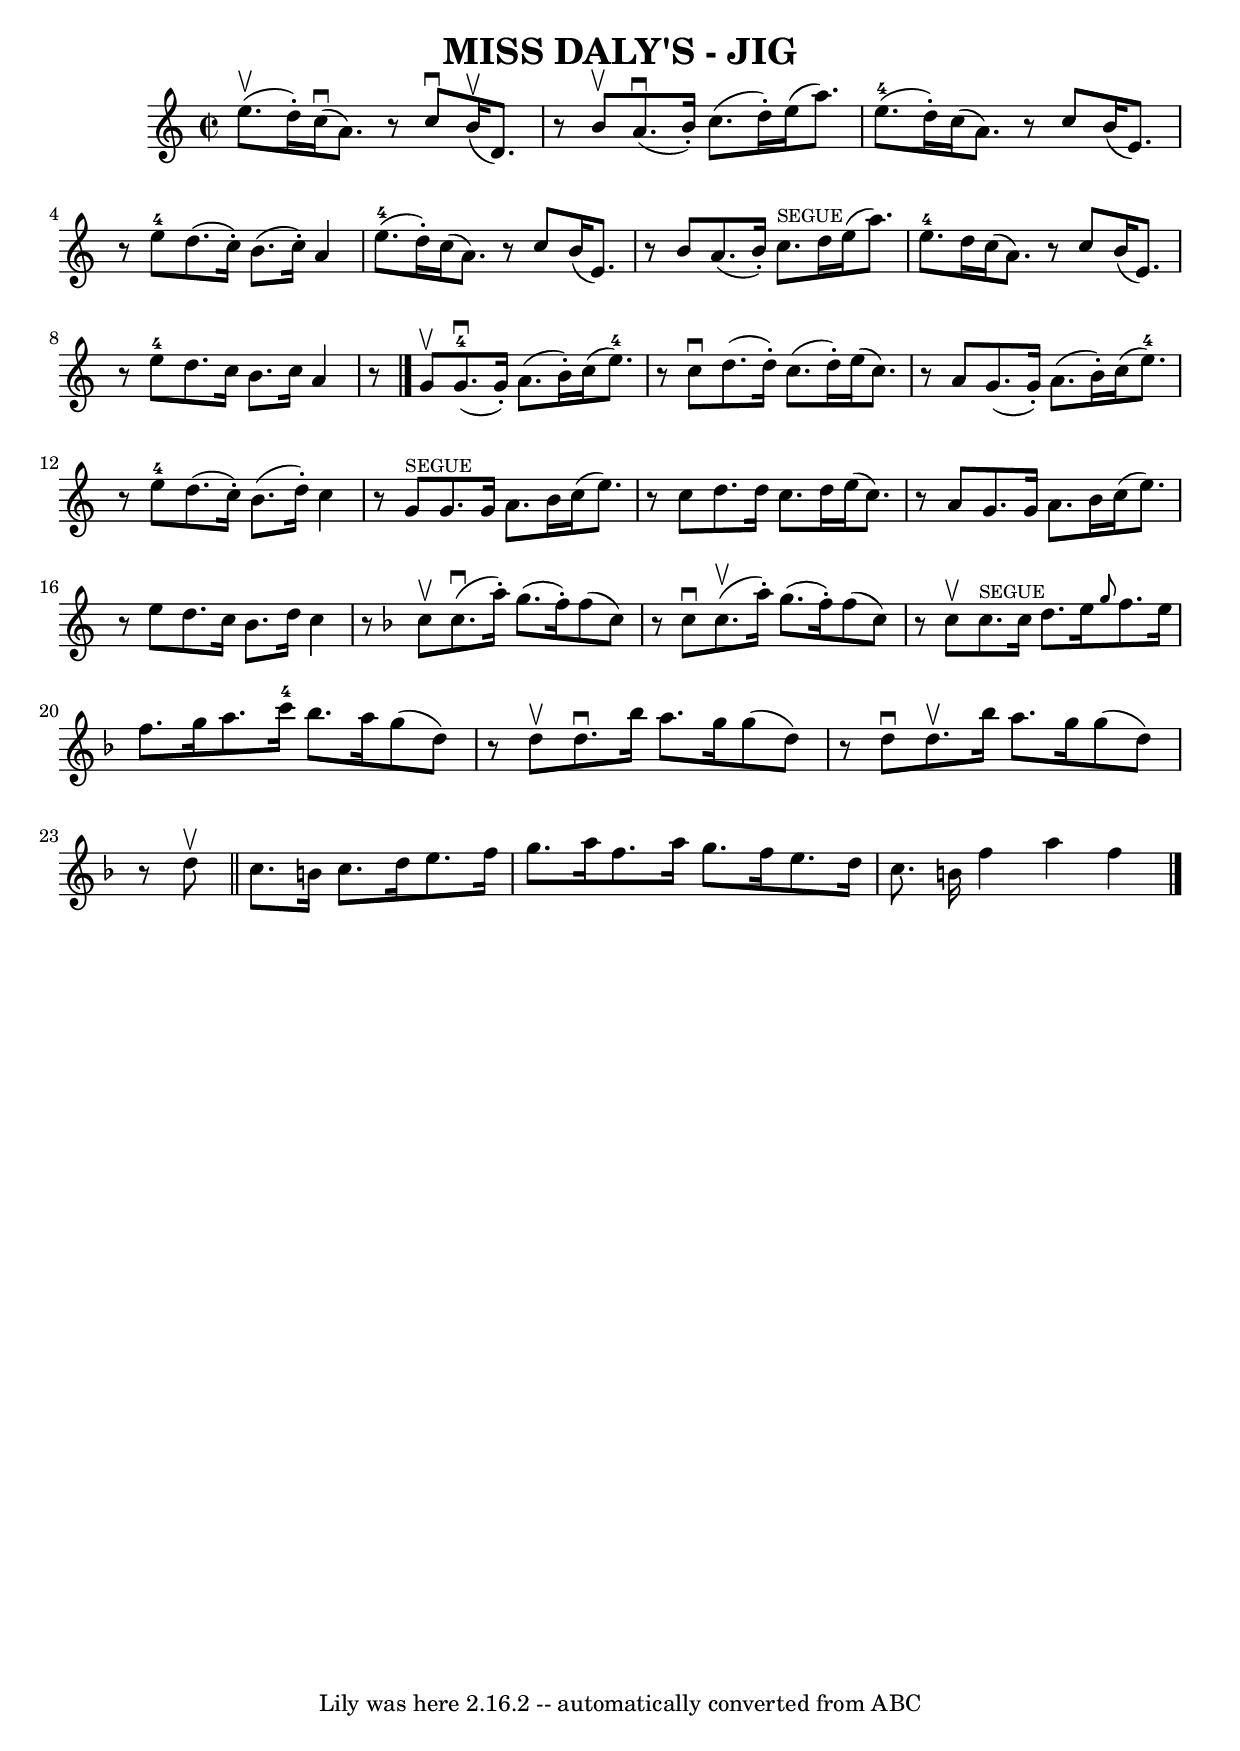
\version "2.16.2"
\include "Mammoth.ily"
\header {
  %% book = "Ryan's Mammoth Collection of Fiddle Tunes"
  crossRefNumber = "1"
  footnotes = ""
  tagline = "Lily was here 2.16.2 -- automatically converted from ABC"
  title = "MISS DALY'S - JIG"

}
voicedefault =  {


  \override Staff.TimeSignature #'style = #'C
  \time 2/2 
  \key a \minor e''8. (^\upbow d''16 -.)       |
  
  c''16 (^\downbow a'8.)   r8 c''8^\downbow b'16 (^\upbow d'8.)   
  r8 b'8^\upbow   |
  a'8. (^\downbow b'16 -.) c''8. (d''16 -. 
  -) e''16 (a''8.) e''8.-4(d''16 -.)       |
  c''16 (
  a'8.)   r8 c''8 b'16 (e'8.)   r8 e''8-4   |
  d''8. (
  c''16 -.) b'8. (c''16 -.) a'4 e''8.-4(d''16 -.)   
  |
  |
  c''16 (a'8.)   r8 c''8 b'16 (e'8.)   r8 
  b'8    |
  a'8. (b'16 -.) c''8.^\segue d''16 e''16 (
  a''8.) e''8.-4 d''16        |
  c''16 (a'8.)   r8 c''8 
  b'16 (e'8.)   r8 e''8-4   |
  d''8. c''16 b'8.    
  c''16 a'4    r8   \bar "|." g'8^\upbow       |
  g'8. 
  -4(^\downbow g'16 -.) a'8. (b'16 -.) c''16 (e''8.-4)   
  r8 c''8^\downbow   |
  d''8. (d''16 -.) c''8. (d''16 -.)   
  e''16 (c''8.)   r8 a'8        |
  g'8. (g'16 -.) a'8. (
  b'16 -.) c''16 (e''8.-4)   r8 e''8-4   |
  d''8. (
  c''16 -.) b'8. (d''16 -.) c''4    r8 g'8^\segue   |
  
  |
  g'8. g'16 a'8. b'16 c''16 (e''8.)   r8 c''8    
  |
  d''8. d''16 c''8. d''16 e''16 (c''8.)   r8 a'8     
  |
  g'8. g'16 a'8. b'16 c''16 (e''8.)   r8 e''8    
  |
  d''8. c''16 b'8. d''16 c''4    r8   
  \key f \major c''8 
  ^\upbow       |
  c''8. (^\downbow a''16 -.) g''8. (f''16 -. 
  -) f''8 (c''8)   r8 c''8^\downbow   |
  c''8. (^\upbow   
  a''16 -.) g''8. (f''16 -.) f''8 (c''8)   r8 c''8^\upbow       
  |
  c''8.^\segue c''16 d''8. e''16  \grace { g''8  
					 }   
  f''8. e''16 f''8. g''16    |
  a''8. c'''16-4 bes''8.   
  a''16 g''8 (d''8)   r8 d''8^\upbow   |
  |
  d''8. 
  ^\downbow bes''16 a''8. g''16 g''8 (d''8)   r8 d''8^\downbow  
  |
  d''8.^\upbow bes''16 a''8. g''16 g''8 (d''8)   r8 
  d''8^\upbow   \bar "||" c''8. b'16 c''8. d''16 e''8. f''16    
  g''8. a''16    |
  f''8. a''16 g''8. f''16 e''8. d''16 
  c''8. b'16    \bar ":|" f''4 a''4 f''4    <<   \bar "|."  >>   

}

\score{
  <<

    \context Staff="default"
    {
      \voicedefault 
      
    }

  >>
  \layout {
    
  }
  \midi {
  }

}
